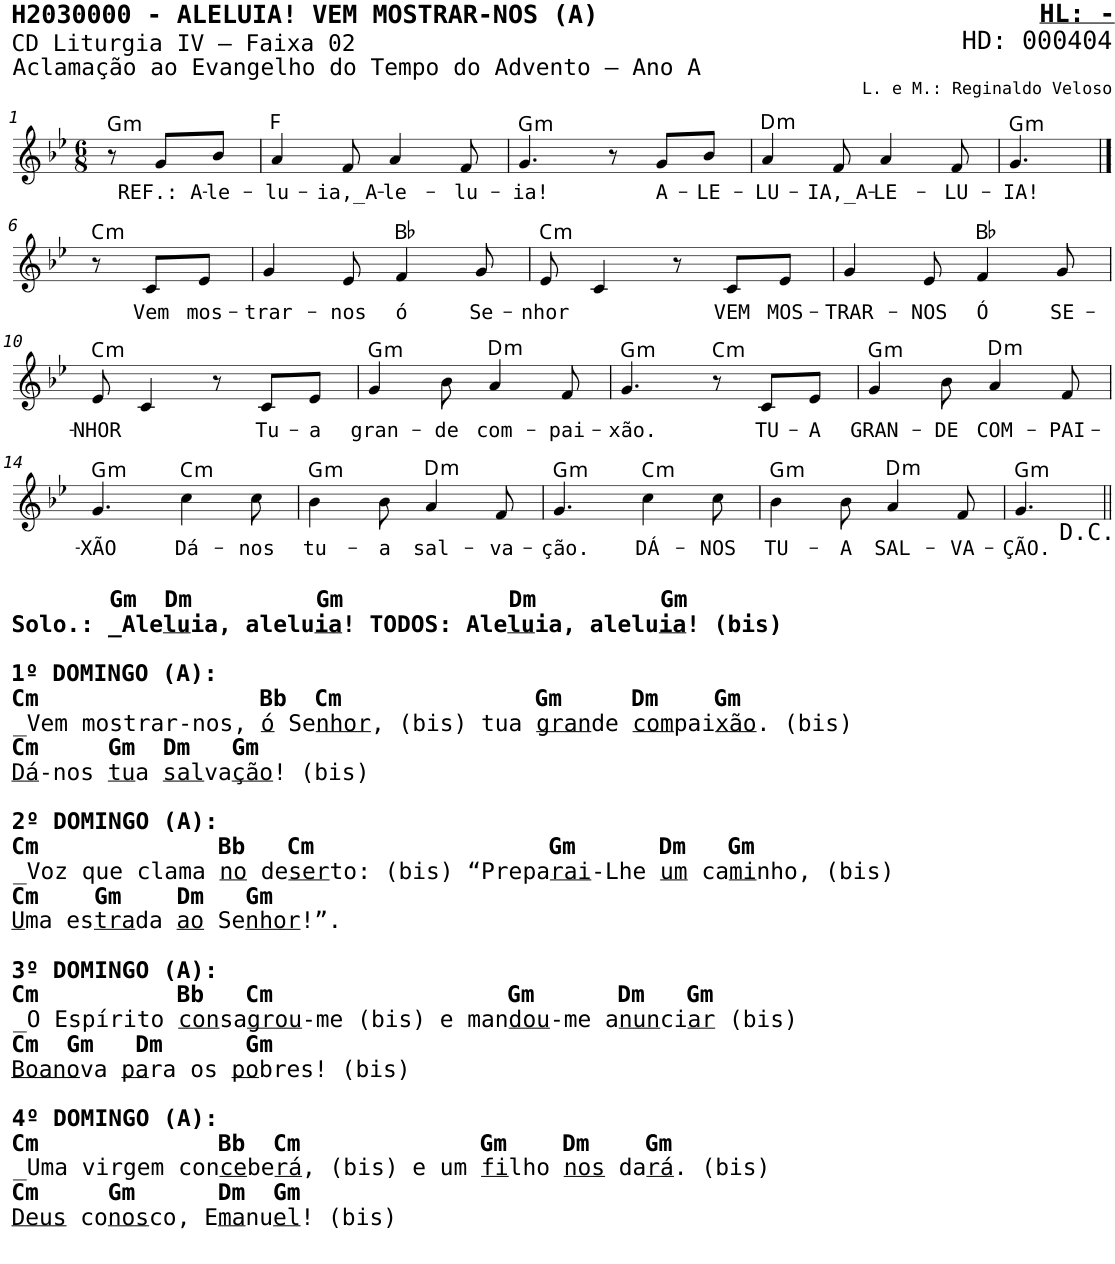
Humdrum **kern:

**kern	**text	**harte
*part1	*part1	*part1
*staff1	*staff1	*
*I"Voz	*	*
*I'V	*	*
*stria5	*	*
*clefG2	*	*
*k[b-e-]	*	*
*M6/8	*	*
=1	=1	=1
!	!	!LO:H:kt=m
8r	.	G:min
!	!LO:LY:b	!
8g/L	REF.: A-	.
!	!LO:LY:b	!
8b-/J	-le-	.
=2	=2	=2
!	!LO:LY:b	!
4a/	-lu-	F:maj
!	!LO:LY:b	!
8f/	-ia,_A-	.
!	!LO:LY:b	!
4a/	-le-	.
!	!LO:LY:b	!
8f/	-lu-	.
=3	=3	=3
!	!LO:LY:b	!LO:H:kt=m
4.g/	-ia!	G:min
8r	.	.
!	!LO:LY:b	!
8g/L	A-	.
!	!LO:LY:b	!
8b-/J	-LE-	.
=4	=4	=4
!	!LO:LY:b	!LO:H:kt=m
4a/	-LU-	D:min
!	!LO:LY:b	!
8f/	-IA,_A-	.
!	!LO:LY:b	!
4a/	-LE-	.
!	!LO:LY:b	!
8f/	-LU-	.
=5	=5	=5
!	!LO:LY:b	!LO:H:kt=m
4.g/	-IA!	G:min
!!LO:LB:g=z
==6	==6	==6
!	!	!LO:H:kt=m
8r	.	C:min
!	!LO:LY:b	!
8c/L	Vem	.
!	!LO:LY:b	!
8e-/J	mos-	.
=7	=7	=7
!	!LO:LY:b	!
4g/	-trar-	.
!	!LO:LY:b	!
8e-/	-nos	.
!	!LO:LY:b	!
4f/	ó	Bb:maj
!	!LO:LY:b	!
8g/	Se-	.
=8	=8	=8
!	!LO:LY:b	!LO:H:kt=m
8e-/	-nhor	C:min
4c/	.	.
8r	.	.
!	!LO:LY:b	!
8c/L	VEM	.
!	!LO:LY:b	!
8e-/J	MOS-	.
=9	=9	=9
!	!LO:LY:b	!
4g/	-TRAR-	.
!	!LO:LY:b	!
8e-/	-NOS	.
!	!LO:LY:b	!
4f/	Ó	Bb:maj
!	!LO:LY:b	!
8g/	SE-	.
!!LO:LB:g=z
=10	=10	=10
!	!LO:LY:b	!LO:H:kt=m
8e-/	-NHOR	C:min
4c/	.	.
8r	.	.
!	!LO:LY:b	!
8c/L	Tu-	.
!	!LO:LY:b	!
8e-/J	-a	.
=11	=11	=11
!	!LO:LY:b	!LO:H:kt=m
4g/	gran-	G:min
!	!LO:LY:b	!
8b-\	-de	.
!	!LO:LY:b	!LO:H:kt=m
4a/	com-	D:min
!	!LO:LY:b	!
8f/	-pai-	.
=12	=12	=12
!	!LO:LY:b	!LO:H:kt=m
4.g/	-xão.	G:min
!	!	!LO:H:kt=m
8r	.	C:min
!	!LO:LY:b	!
8c/L	TU-	.
!	!LO:LY:b	!
8e-/J	-A	.
=13	=13	=13
!	!LO:LY:b	!LO:H:kt=m
4g/	GRAN-	G:min
!	!LO:LY:b	!
8b-\	-DE	.
!	!LO:LY:b	!LO:H:kt=m
4a/	COM-	D:min
!	!LO:LY:b	!
8f/	-PAI-	.
!!LO:LB:g=z
=14	=14	=14
!LO:TX:b:B:t=Gm  Dm         Gm            Dm         Gm	!	!
!LO:TX:b:t=Solo.&colon; _Ale	!	!
!LO:TX:b:t=lu	!	!
!LO:TX:b:t=ia, alelu	!	!
!LO:TX:b:t=ia	!	!
!LO:TX:b:t=! TODOS&colon; Ale	!	!
!LO:TX:b:t=lu	!	!
!LO:TX:b:t=ia, alelu	!	!
!LO:TX:b:t=ia	!	!
!LO:TX:b:t=! (bis)	!	!
!LO:TX:b:t=1º DOMINGO (A)&colon;	!	!
!LO:TX:b:t=Cm                Bb  Cm              Gm     Dm    Gm	!	!
!LO:TX:b:t=_Vem mostrar-nos,	!	!
!LO:TX:b:t=ó	!	!
!LO:TX:b:t=Se	!	!
!LO:TX:b:t=nhor	!	!
!LO:TX:b:t=, (bis) tua	!	!
!LO:TX:b:t=gran	!	!
!LO:TX:b:t=de	!	!
!LO:TX:b:t=com	!	!
!LO:TX:b:t=pai	!	!
!LO:TX:b:t=xão	!	!
!LO:TX:b:t=. (bis)	!	!
!LO:TX:b:B:t=Cm     Gm  Dm   Gm	!	!
!LO:TX:b:t=Dá	!	!
!LO:TX:b:t=-nos	!	!
!LO:TX:b:t=tu	!	!
!LO:TX:b:t=a	!	!
!LO:TX:b:t=sal	!	!
!LO:TX:b:t=va	!	!
!LO:TX:b:t=ção	!	!
!LO:TX:b:t=! (bis)	!	!
!LO:TX:b:B:t=2º DOMINGO (A)&colon;	!	!
!LO:TX:b:t=Cm             Bb   Cm                 Gm      Dm   Gm	!	!
!LO:TX:b:t=_Voz que clama	!	!
!LO:TX:b:t=no	!	!
!LO:TX:b:t=de	!	!
!LO:TX:b:t=ser	!	!
!LO:TX:b:t=to&colon; (bis) “Prepa	!	!
!LO:TX:b:t=rai	!	!
!LO:TX:b:t=-Lhe	!	!
!LO:TX:b:t=um	!	!
!LO:TX:b:t=ca	!	!
!LO:TX:b:t=mi	!	!
!LO:TX:b:t=nho, (bis)	!	!
!LO:TX:b:B:t=Cm    Gm    Dm   Gm	!	!
!LO:TX:b:t=U	!	!
!LO:TX:b:t=ma es	!	!
!LO:TX:b:t=tra	!	!
!LO:TX:b:t=da	!	!
!LO:TX:b:t=ao	!	!
!LO:TX:b:t=Se	!	!
!LO:TX:b:t=nhor	!	!
!LO:TX:b:t=!”.	!	!
!LO:TX:b:B:t=3º DOMINGO (A)&colon;	!	!
!LO:TX:b:t=Cm          Bb   Cm                 Gm      Dm   Gm	!	!
!LO:TX:b:t=_O Espírito	!	!
!LO:TX:b:t=con	!	!
!LO:TX:b:t=sa	!	!
!LO:TX:b:t=grou	!	!
!LO:TX:b:t=-me (bis) e man	!	!
!LO:TX:b:t=dou	!	!
!LO:TX:b:t=-me a	!	!
!LO:TX:b:t=nun	!	!
!LO:TX:b:t=ci	!	!
!LO:TX:b:t=ar	!	!
!LO:TX:b:t=(bis)	!	!
!LO:TX:b:B:t=Cm  Gm   Dm      Gm	!	!
!LO:TX:b:t=Boano	!	!
!LO:TX:b:t=va	!	!
!LO:TX:b:t=pa	!	!
!LO:TX:b:t=ra os	!	!
!LO:TX:b:t=po	!	!
!LO:TX:b:t=bres! (bis)	!	!
!LO:TX:b:B:t=4º DOMINGO (A)&colon;	!	!
!LO:TX:b:t=Cm             Bb  Cm             Gm    Dm    Gm	!	!
!LO:TX:b:t=_Uma virgem con	!	!
!LO:TX:b:t=ce	!	!
!LO:TX:b:t=be	!	!
!LO:TX:b:t=rá	!	!
!LO:TX:b:t=, (bis) e um	!	!
!LO:TX:b:t=fi	!	!
!LO:TX:b:t=lho	!	!
!LO:TX:b:t=nos	!	!
!LO:TX:b:t=da	!	!
!LO:TX:b:t=rá	!	!
!LO:TX:b:t=. (bis)	!	!
!LO:TX:b:B:t=Cm     Gm      Dm  Gm	!	!
!LO:TX:b:t=Deus	!	!
!LO:TX:b:t=co	!	!
!LO:TX:b:t=nos	!	!
!LO:TX:b:t=co, E	!	!
!LO:TX:b:t=ma	!	!
!LO:TX:b:t=nu	!	!
!LO:TX:b:t=el	!	!
!LO:TX:b:t=! (bis)	!	!
!	!LO:LY:b	!LO:H:kt=m
4.g/	-XÃO	G:min
!	!LO:LY:b	!LO:H:kt=m
4cc\	Dá-	C:min
!	!LO:LY:b	!
8cc\	-nos	.
=15	=15	=15
!	!LO:LY:b	!LO:H:kt=m
4b-\	tu-	G:min
!	!LO:LY:b	!
8b-\	-a	.
!	!LO:LY:b	!LO:H:kt=m
4a/	sal-	D:min
!	!LO:LY:b	!
8f/	-va-	.
=16	=16	=16
!	!LO:LY:b	!LO:H:kt=m
4.g/	-ção.	G:min
!	!LO:LY:b	!LO:H:kt=m
4cc\	DÁ-	C:min
!	!LO:LY:b	!
8cc\	-NOS	.
=17	=17	=17
!	!LO:LY:b	!LO:H:kt=m
4b-\	TU-	G:min
!	!LO:LY:b	!
8b-\	-A	.
!	!LO:LY:b	!LO:H:kt=m
4a/	SAL-	D:min
!	!LO:LY:b	!
8f/	-VA-	.
=18	=18	=18
!	!LO:LY:b	!LO:H:kt=m
4.g/	-ÇÃO.	G:min
=||	=||	=||
*-	*-	*-
